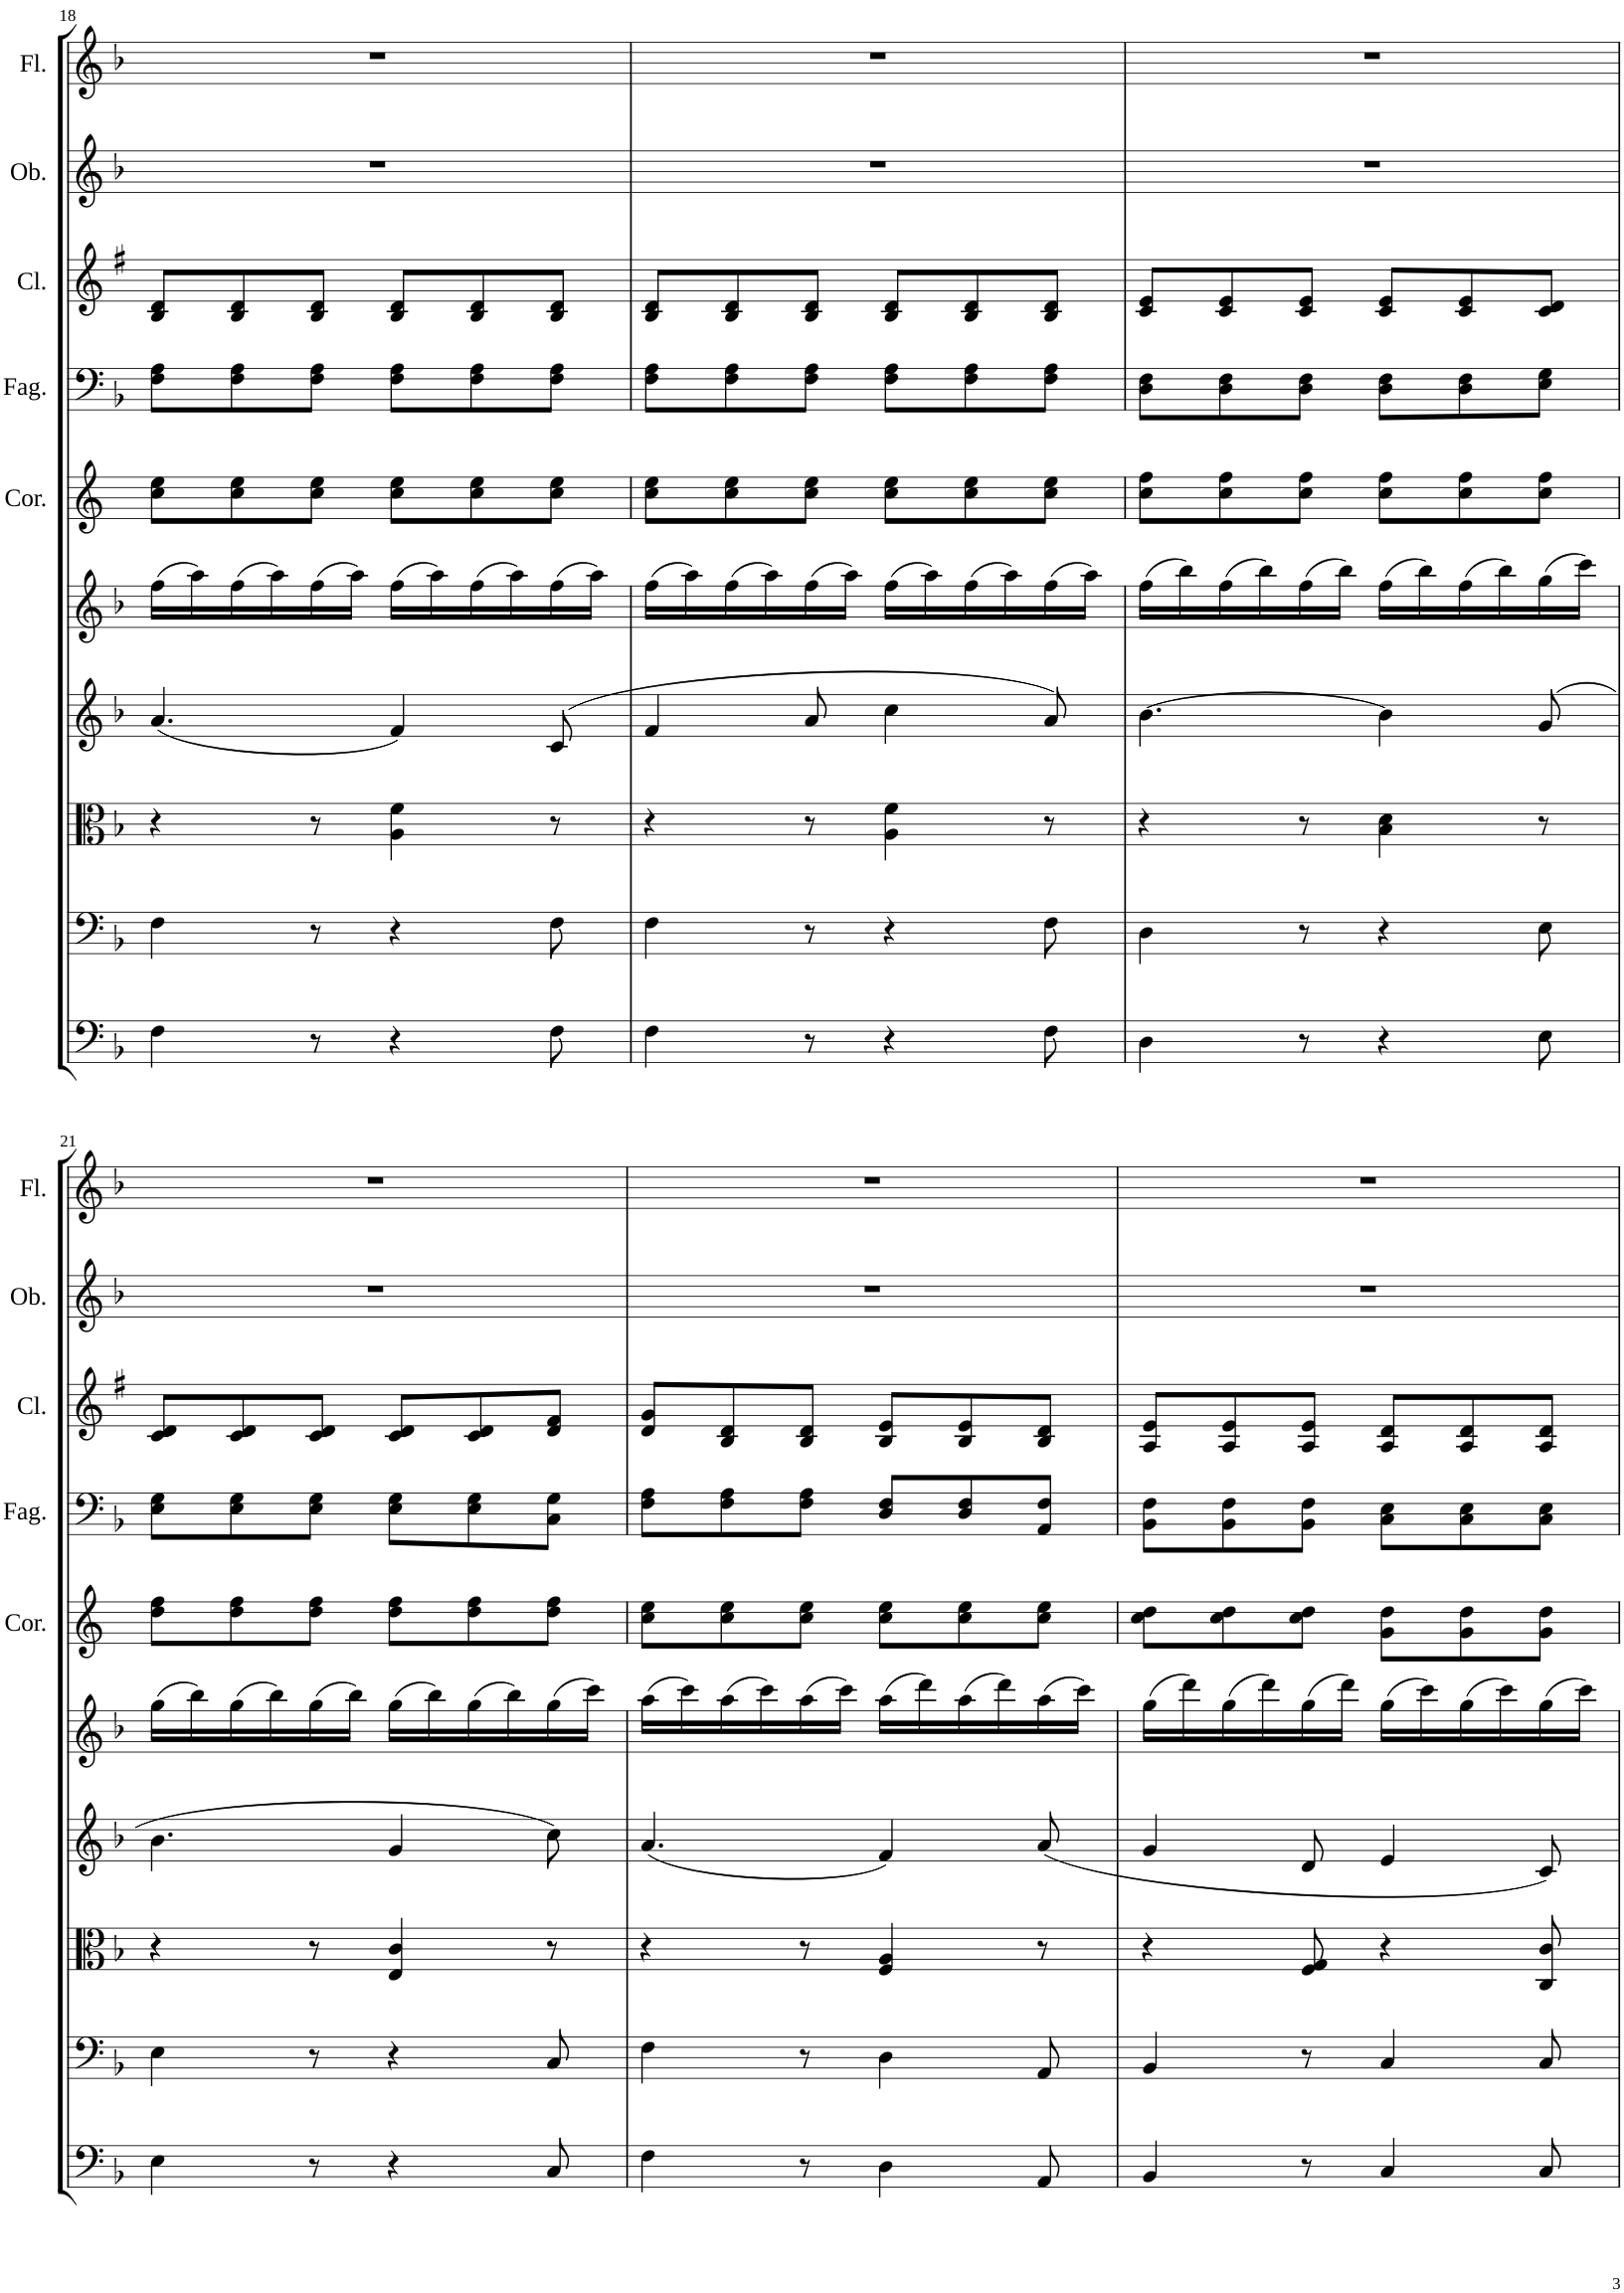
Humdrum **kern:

**kern	**kern	**kern	**kern	**kern	**kern	**kern	**kern
*part8	*part7	*part6	*part5	*part4	*part3	*part2	*part1
*staff8	*staff7	*staff6	*staff5	*staff4	*staff3	*staff2	*staff1
*I"Basso	*I"Violoncello	*I"Viola	*I"Violino II	*I"Violino I	*I"Corni in F	*I"Fagotti	*I"Clarinetti in B
*	*	*	*	*	*I'Cor.	*I'Fag.	*I'Cl.
!!LO:PB:g=z
*clefF4	*clefF4	*clefC3	*clefG2	*clefG2	*clefG2	*clefF4	*clefG2
*Trd7c12	*	*	*	*	*Trd4c7	*	*Trd1c2
*k[b-]	*k[b-]	*k[b-]	*k[b-]	*k[b-]	*k[]	*k[b-]	*k[f#]
*M6/8	*M6/8	*M6/8	*M6/8	*M6/8	*M6/8	*M6/8	*M6/8
=18	=18	=18	=18	=18	=18	=18	=18
4F\	4F\	4r	(4.a/	(16ff\LL	8cc\ 8ee\L	8F\ 8A\L	8B/ 8d/L
.	.	.	.	16aa\)	.	.	.
.	.	.	.	(16ff\	8cc\ 8ee\	8F\ 8A\	8B/ 8d/
.	.	.	.	16aa\)	.	.	.
8r	8r	8r	.	(16ff\	8cc\ 8ee\J	8F\ 8A\J	8B/ 8d/J
.	.	.	.	16aa\JJ)	.	.	.
4r	4r	4A\ 4f\	4f/)	(16ff\LL	8cc\ 8ee\L	8F\ 8A\L	8B/ 8d/L
.	.	.	.	16aa\)	.	.	.
.	.	.	.	(16ff\	8cc\ 8ee\	8F\ 8A\	8B/ 8d/
.	.	.	.	16aa\)	.	.	.
8F\	8F\	8r	(8c/	(16ff\	8cc\ 8ee\J	8F\ 8A\J	8B/ 8d/J
.	.	.	.	16aa\JJ)	.	.	.
=19	=19	=19	=19	=19	=19	=19	=19
4F\	4F\	4r	4f/	(16ff\LL	8cc\ 8ee\L	8F\ 8A\L	8B/ 8d/L
.	.	.	.	16aa\)	.	.	.
.	.	.	.	(16ff\	8cc\ 8ee\	8F\ 8A\	8B/ 8d/
.	.	.	.	16aa\)	.	.	.
8r	8r	8r	8a/	(16ff\	8cc\ 8ee\J	8F\ 8A\J	8B/ 8d/J
.	.	.	.	16aa\JJ)	.	.	.
4r	4r	4A\ 4f\	4cc\	(16ff\LL	8cc\ 8ee\L	8F\ 8A\L	8B/ 8d/L
.	.	.	.	16aa\)	.	.	.
.	.	.	.	(16ff\	8cc\ 8ee\	8F\ 8A\	8B/ 8d/
.	.	.	.	16aa\)	.	.	.
8F\	8F\	8r	8a/)	(16ff\	8cc\ 8ee\J	8F\ 8A\J	8B/ 8d/J
.	.	.	.	16aa\JJ)	.	.	.
=20	=20	=20	=20	=20	=20	=20	=20
4D\	4D\	4r	[4.b-\	(16ff\LL	8cc\ 8ff\L	8D\ 8F\L	8c/ 8e/L
.	.	.	.	16bb-\)	.	.	.
.	.	.	.	(16ff\	8cc\ 8ff\	8D\ 8F\	8c/ 8e/
.	.	.	.	16bb-\)	.	.	.
8r	8r	8r	.	(16ff\	8cc\ 8ff\J	8D\ 8F\J	8c/ 8e/J
.	.	.	.	16bb-\JJ)	.	.	.
4r	4r	4B-\ 4d\	4b-\]	(16ff\LL	8cc\ 8ff\L	8D\ 8F\L	8c/ 8e/L
.	.	.	.	16bb-\)	.	.	.
.	.	.	.	(16ff\	8cc\ 8ff\	8D\ 8F\	8c/ 8e/
.	.	.	.	16bb-\)	.	.	.
8E\	8E\	8r	(8g/	(16gg\	8cc\ 8ff\J	8E\ 8G\J	8c/ 8d/J
.	.	.	.	16ccc\JJ)	.	.	.
!!LO:LB:g=z
=21	=21	=21	=21	=21	=21	=21	=21
4E\	4E\	4r	4.b-\	(16gg\LL	8dd\ 8ff\L	8E\ 8G\L	8c/ 8d/L
.	.	.	.	16bb-\)	.	.	.
.	.	.	.	(16gg\	8dd\ 8ff\	8E\ 8G\	8c/ 8d/
.	.	.	.	16bb-\)	.	.	.
8r	8r	8r	.	(16gg\	8dd\ 8ff\J	8E\ 8G\J	8c/ 8d/J
.	.	.	.	16bb-\JJ)	.	.	.
4r	4r	4E/ 4c/	4g/	(16gg\LL	8dd\ 8ff\L	8E\ 8G\L	8c/ 8d/L
.	.	.	.	16bb-\)	.	.	.
.	.	.	.	(16gg\	8dd\ 8ff\	8E\ 8G\	8c/ 8d/
.	.	.	.	16bb-\)	.	.	.
8C/	8C/	8r	8cc\)	(16gg\	8dd\ 8ff\J	8C\ 8G\J	8d/ 8f#/J
.	.	.	.	16ccc\JJ)	.	.	.
=22	=22	=22	=22	=22	=22	=22	=22
4F\	4F\	4r	(4.a/	(16aa\LL	8cc\ 8ee\L	8F\ 8A\L	8d/ 8g/L
.	.	.	.	16ccc\)	.	.	.
.	.	.	.	(16aa\	8cc\ 8ee\	8F\ 8A\	8B/ 8d/
.	.	.	.	16ccc\)	.	.	.
8r	8r	8r	.	(16aa\	8cc\ 8ee\J	8F\ 8A\J	8B/ 8d/J
.	.	.	.	16ccc\JJ)	.	.	.
4D\	4D\	4F/ 4A/	4f/)	(16aa\LL	8cc\ 8ee\L	8D/ 8F/L	8B/ 8e/L
.	.	.	.	16ddd\)	.	.	.
.	.	.	.	(16aa\	8cc\ 8ee\	8D/ 8F/	8B/ 8e/
.	.	.	.	16ddd\)	.	.	.
8AA/	8AA/	8r	(8a/	(16aa\	8cc\ 8ee\J	8AA/ 8F/J	8B/ 8d/J
.	.	.	.	16ccc\JJ)	.	.	.
=23	=23	=23	=23	=23	=23	=23	=23
4BB-/	4BB-/	4r	4g/	(16gg\LL	8cc\ 8dd\L	8BB-\ 8F\L	8A/ 8e/L
.	.	.	.	16ddd\)	.	.	.
.	.	.	.	(16gg\	8cc\ 8dd\	8BB-\ 8F\	8A/ 8e/
.	.	.	.	16ddd\)	.	.	.
8r	8r	8F/ 8G/	8d/	(16gg\	8cc\ 8dd\J	8BB-\ 8F\J	8A/ 8e/J
.	.	.	.	16ddd\JJ)	.	.	.
4C/	4C/	4r	4e/	(16gg\LL	8g\ 8dd\L	8C\ 8E\L	8A/ 8d/L
.	.	.	.	16ccc\)	.	.	.
.	.	.	.	(16gg\	8g\ 8dd\	8C\ 8E\	8A/ 8d/
.	.	.	.	16ccc\)	.	.	.
8C/	8C/	8C/ 8c/	8c/)	(16gg\	8g\ 8dd\J	8C\ 8E\J	8A/ 8d/J
.	.	.	.	16ccc\JJ)	.	.	.
=	=	=	=	=	=	=	=
*-	*-	*-	*-	*-	*-	*-	*-
